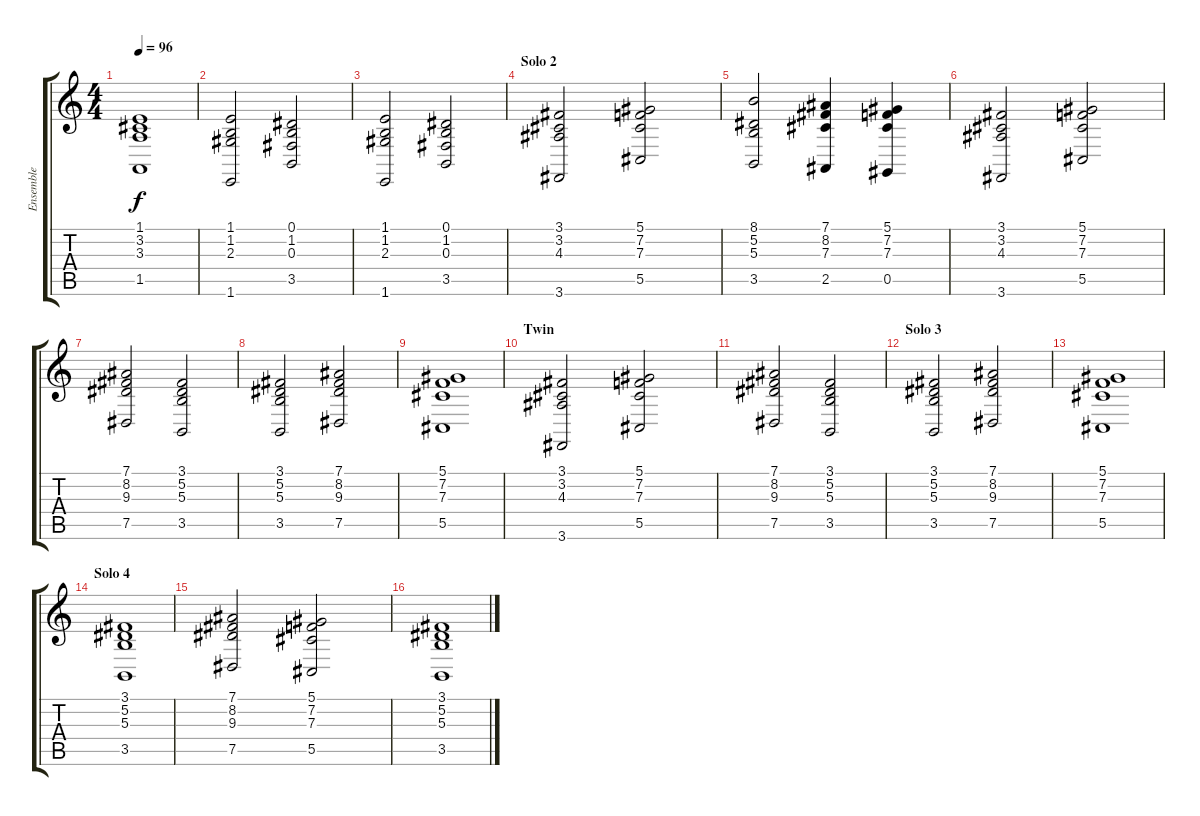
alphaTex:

\track ("Ensemble" "Ensemble") {instrument stringensemble1}
\staff {score tabs}
\tuning (Eb4 Bb3 Gb3 Db3 Ab2 Eb2) {hide}
\ts (4 4)
\tempo 96
\clef g2
\ks c
(1.1 3.2 3.3 1.5).1{dy f} |
(1.1 1.2 2.3 1.6).2 (0.1 1.2 0.3 3.5).2 |
(1.1 1.2 2.3 1.6).2 (0.1 1.2 0.3 3.5).2 |
\section ("" "Solo 2")
(3.1 3.2 4.3 3.6).2 (5.1 7.2 7.3 5.5).2 |
(8.1 5.2 5.3 3.5).2 (7.1 8.2 7.3 2.5).4 (5.1 7.2 7.3 0.5).4 |
(3.1 3.2 4.3 3.6).2 (5.1 7.2 7.3 5.5).2 |
(7.1 8.2 9.3 7.5).2 (3.1 5.2 5.3 3.5).2 |
(3.1 5.2 5.3 3.5).2 (7.1 8.2 9.3 7.5).2 |
(5.1 7.2 7.3 5.5).1 |
\section ("" "Twin")
(3.1 3.2 4.3 3.6).2 (5.1 7.2 7.3 5.5).2 |
(7.1 8.2 9.3 7.5).2 (3.1 5.2 5.3 3.5).2 |
\section ("" "Solo 3")
(3.1 5.2 5.3 3.5).2 (7.1 8.2 9.3 7.5).2 |
(5.1 7.2 7.3 5.5).1 |
\section ("" "Solo 4")
(3.1 5.2 5.3 3.5).1 |
(7.1 8.2 9.3 7.5).2 (5.1 7.2 7.3 5.5).2 |
\section ("" "")
(3.1 5.2 5.3 3.5).1
